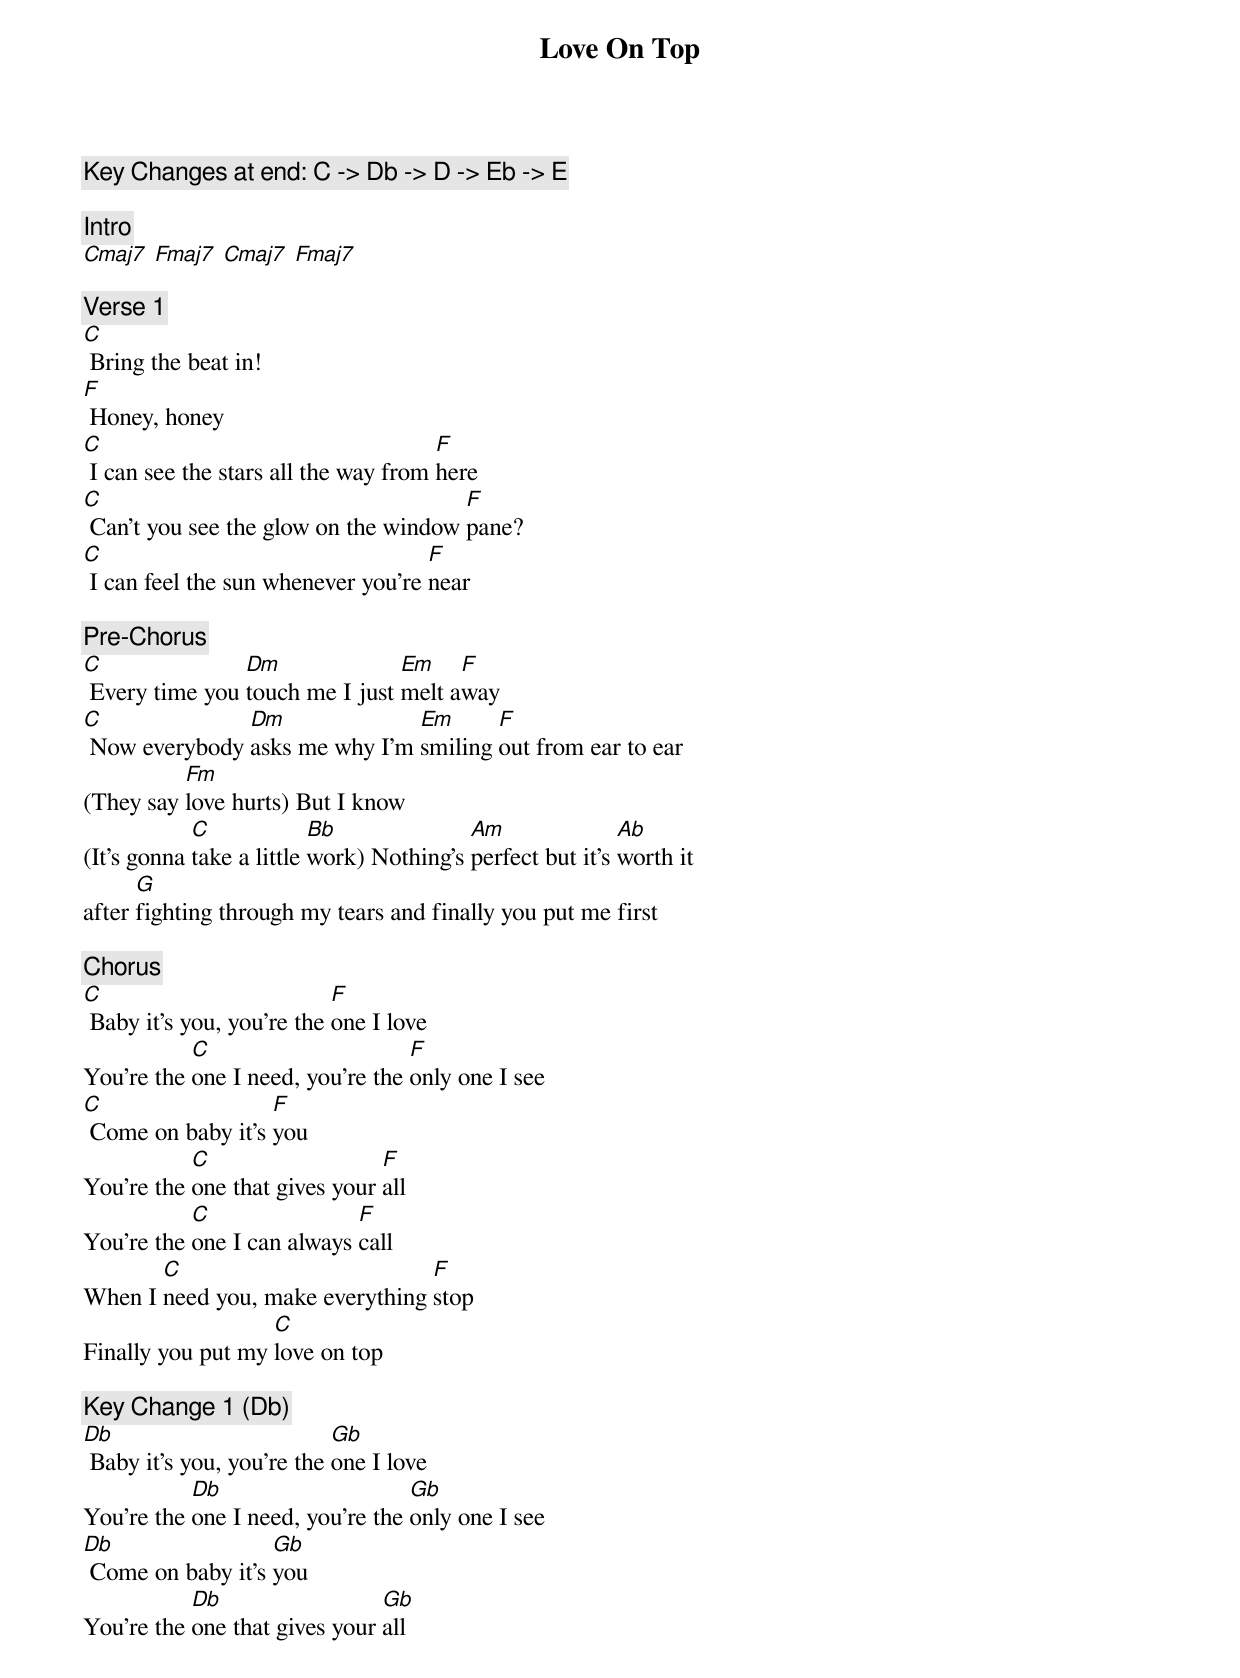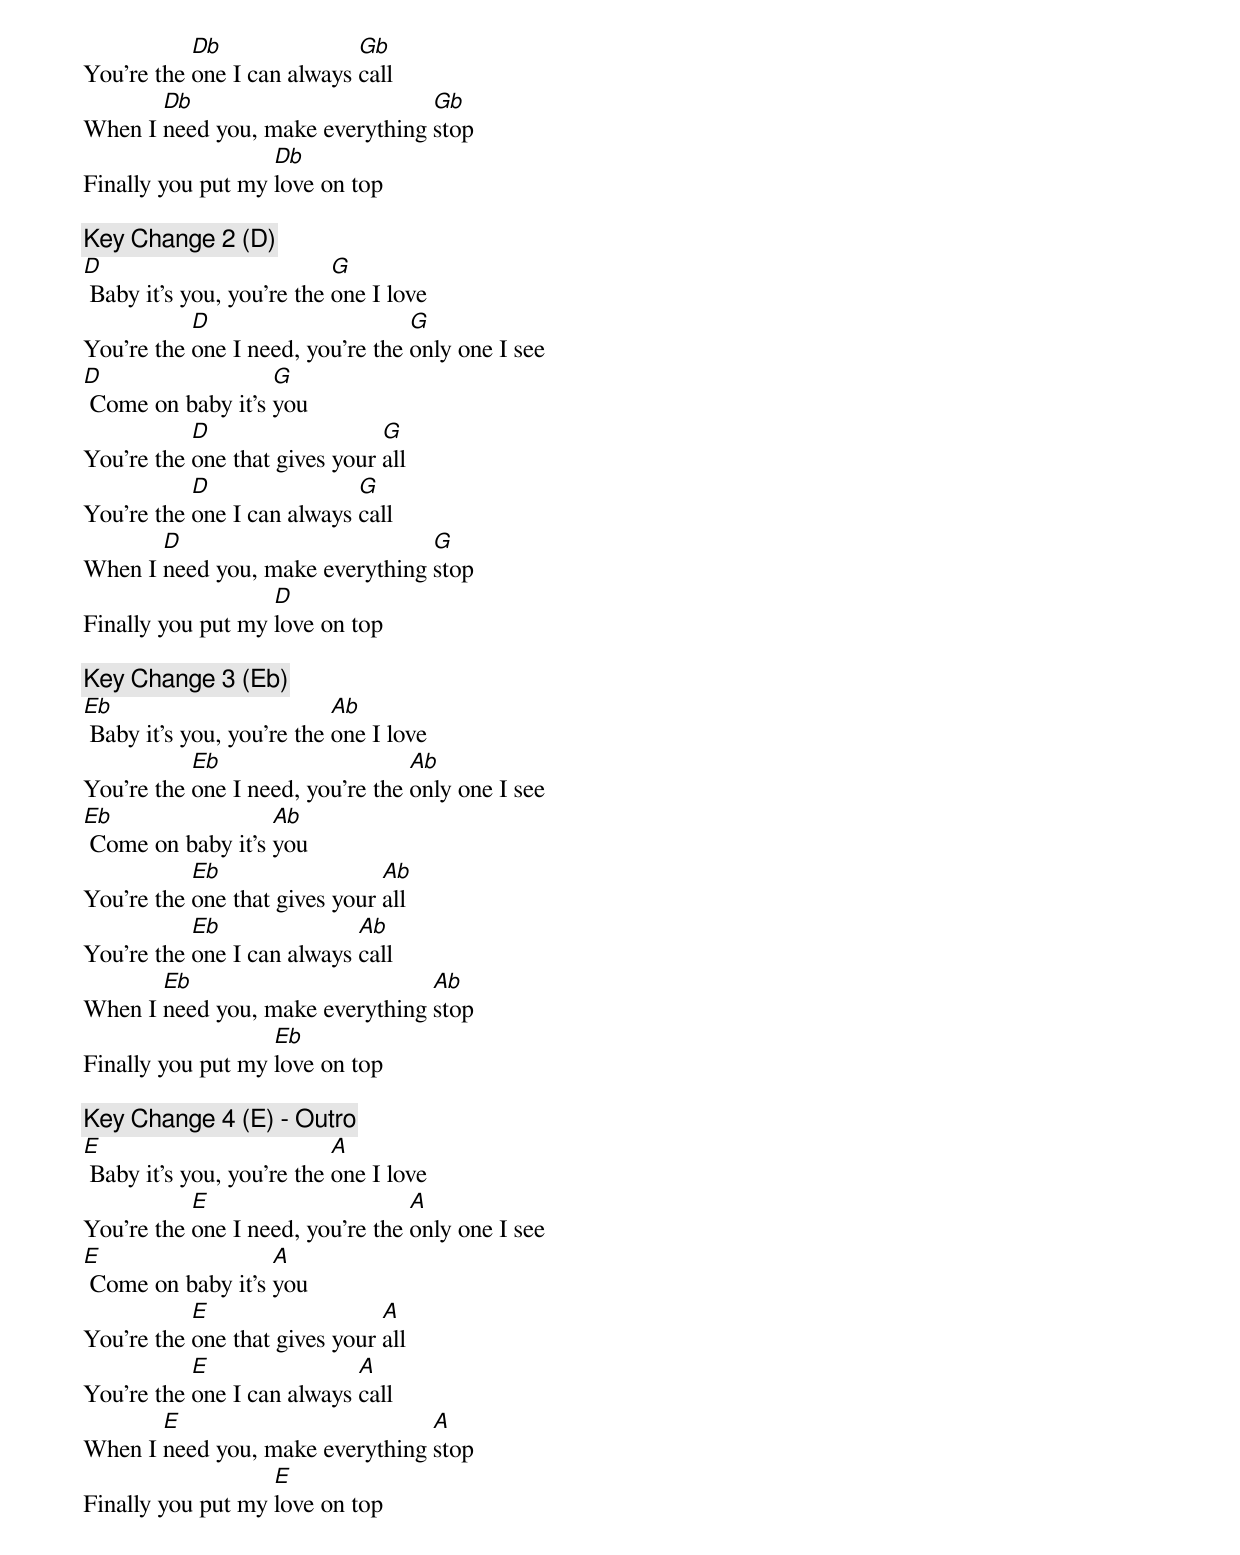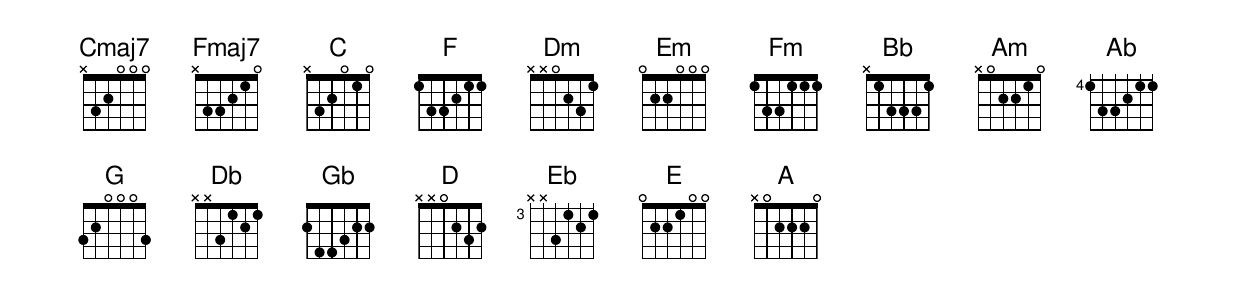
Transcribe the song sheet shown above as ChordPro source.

{title: Love On Top}
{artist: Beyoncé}
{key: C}
{c: Key Changes at end: C -> Db -> D -> Eb -> E}

{c: Intro}
[Cmaj7] [Fmaj7] [Cmaj7] [Fmaj7]

{c: Verse 1}
[C] Bring the beat in!
[F] Honey, honey
[C] I can see the stars all the way from [F]here
[C] Can't you see the glow on the window [F]pane?
[C] I can feel the sun whenever you're [F]near

{c: Pre-Chorus}
[C] Every time you [Dm]touch me I just [Em]melt a[F]way
[C] Now everybody [Dm]asks me why I'm [Em]smiling [F]out from ear to ear
(They say [Fm]love hurts) But I know
(It's gonna [C]take a little [Bb]work) Nothing's [Am]perfect but it's [Ab]worth it
after [G]fighting through my tears and finally you put me first

{c: Chorus}
[C] Baby it's you, you're the [F]one I love
You're the [C]one I need, you're the [F]only one I see
[C] Come on baby it's [F]you
You're the [C]one that gives your [F]all
You're the [C]one I can always [F]call
When I [C]need you, make everything [F]stop
Finally you put my [C]love on top

{c: Key Change 1 (Db)}
[Db] Baby it's you, you're the [Gb]one I love
You're the [Db]one I need, you're the [Gb]only one I see
[Db] Come on baby it's [Gb]you
You're the [Db]one that gives your [Gb]all
You're the [Db]one I can always [Gb]call
When I [Db]need you, make everything [Gb]stop
Finally you put my [Db]love on top

{c: Key Change 2 (D)}
[D] Baby it's you, you're the [G]one I love
You're the [D]one I need, you're the [G]only one I see
[D] Come on baby it's [G]you
You're the [D]one that gives your [G]all
You're the [D]one I can always [G]call
When I [D]need you, make everything [G]stop
Finally you put my [D]love on top

{c: Key Change 3 (Eb)}
[Eb] Baby it's you, you're the [Ab]one I love
You're the [Eb]one I need, you're the [Ab]only one I see
[Eb] Come on baby it's [Ab]you
You're the [Eb]one that gives your [Ab]all
You're the [Eb]one I can always [Ab]call
When I [Eb]need you, make everything [Ab]stop
Finally you put my [Eb]love on top

{c: Key Change 4 (E) - Outro}
[E] Baby it's you, you're the [A]one I love
You're the [E]one I need, you're the [A]only one I see
[E] Come on baby it's [A]you
You're the [E]one that gives your [A]all
You're the [E]one I can always [A]call
When I [E]need you, make everything [A]stop
Finally you put my [E]love on top
